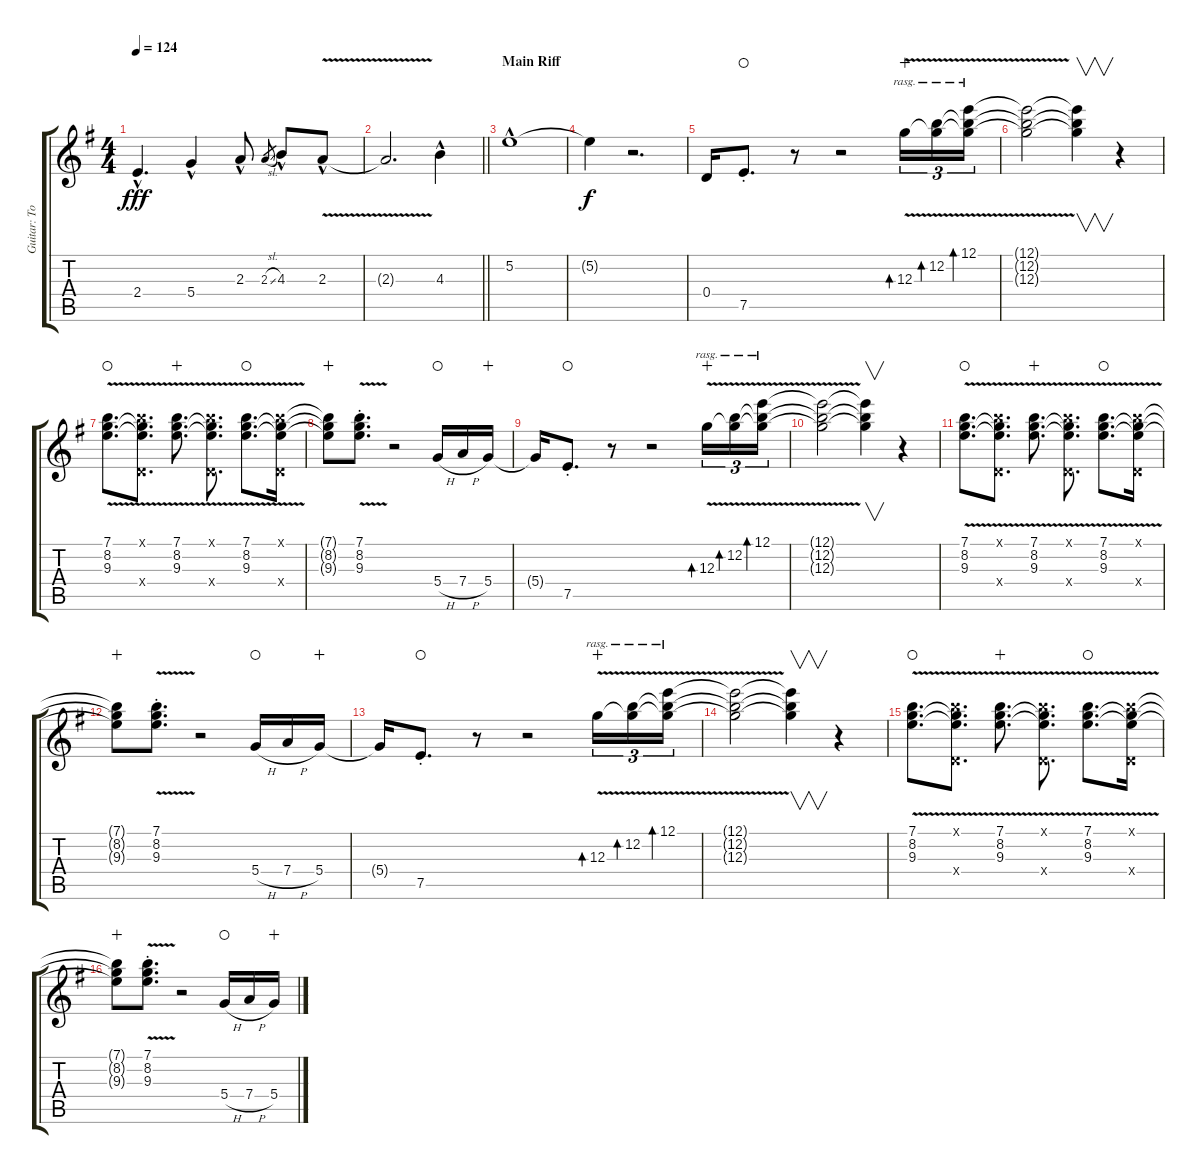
\track ("Guitar: Tony" "Guitar: To") {instrument distortionguitar}
\staff {score tabs}
\tuning (E4 B3 G3 D3 A2 E2) {hide}
\ts (4 4)
\tempo 124
\clef g2
\ks g
2.4{hac}.4{d dy fff} 5.4{hac}.4 2.3{hac}.8 2.3{sl}.8{gr} 4.3{hac}.8 2.3{v hac}.8 |
\barLineRight lightlight
2.3{t}.2{d} 4.3{hac}.4 |
\section ("" "Main Riff")
5.2{hac}.1 |
5.2{t}.4{dy f} r.2{d volume 13 instrument distortionguitar} |
0.4.16 7.5{st}.8{d waho} r.8 r.2 12.3{v}.16{tu (3 2) bd 480 rasg ii wahc} (12.2{v} 12.3{t}).16{tu (3 2) bd 480 rasg ii} (12.1{v} 12.2{t} 12.3{t}).16{tu (3 2) bd 480 rasg ii} |
(12.1{t} 12.2{t} 12.3{t}).2 (12.1{t} 12.2{t} 12.3{t}).4{v} r.4 |
(7.1 8.2 9.3{v}).8{d waho} (7.1{x} 8.2{t} 9.3{t} 0.4{x}).8{d} (7.1 8.2 9.3{v}).8{d wahc} (7.1{x} 8.2{t} 9.3{t} 0.4{x}).8{d} (7.1 8.2 9.3{v}).8{d waho} (7.1{x} 8.2{t} 9.3{t} 0.4{x}).16 |
(7.1{t} 8.2{t} 9.3{t}).8{wahc} (7.1{st} 8.2{st} 9.3{v st}).8{d} r.2 5.4{h}.16{waho} 7.4{h}.16 5.4.16{wahc} |
5.4{t}.16 7.5{st}.8{d waho} r.8 r.2 12.3{v}.16{tu (3 2) bd 480 rasg ii wahc} (12.2{v} 12.3{t}).16{tu (3 2) bd 480 rasg ii} (12.1{v} 12.2{t} 12.3{t}).16{tu (3 2) bd 480 rasg ii} |
(12.1{t} 12.2{t} 12.3{t}).2 (12.1{t} 12.2{t} 12.3{t}).4{v} r.4 |
(7.1 8.2 9.3{v}).8{d waho} (7.1{x} 8.2{t} 9.3{t} 0.4{x}).8{d} (7.1 8.2 9.3{v}).8{d wahc} (7.1{x} 8.2{t} 9.3{t} 0.4{x}).8{d} (7.1 8.2 9.3{v}).8{d waho} (7.1{x} 8.2{t} 9.3{t} 0.4{x}).16 |
(7.1{t} 8.2{t} 9.3{t}).8{wahc} (7.1{st} 8.2{st} 9.3{v st}).8{d} r.2 5.4{h}.16{waho} 7.4{h}.16 5.4.16{wahc} |
5.4{t}.16 7.5{st}.8{d waho} r.8 r.2 12.3{v}.16{tu (3 2) bd 480 rasg ii wahc} (12.2{v} 12.3{t}).16{tu (3 2) bd 480 rasg ii} (12.1{v} 12.2{t} 12.3{t}).16{tu (3 2) bd 480 rasg ii} |
(12.1{t} 12.2{t} 12.3{t}).2 (12.1{t} 12.2{t} 12.3{t}).4{v} r.4 |
(7.1 8.2 9.3{v}).8{d waho} (7.1{x} 8.2{t} 9.3{t} 0.4{x}).8{d} (7.1 8.2 9.3{v}).8{d wahc} (7.1{x} 8.2{t} 9.3{t} 0.4{x}).8{d} (7.1 8.2 9.3{v}).8{d waho} (7.1{x} 8.2{t} 9.3{t} 0.4{x}).16 |
(7.1{t} 8.2{t} 9.3{t}).8{wahc} (7.1{st} 8.2{st} 9.3{v st}).8{d} r.2 5.4{h}.16{waho} 7.4{h}.16 5.4.16{wahc}
